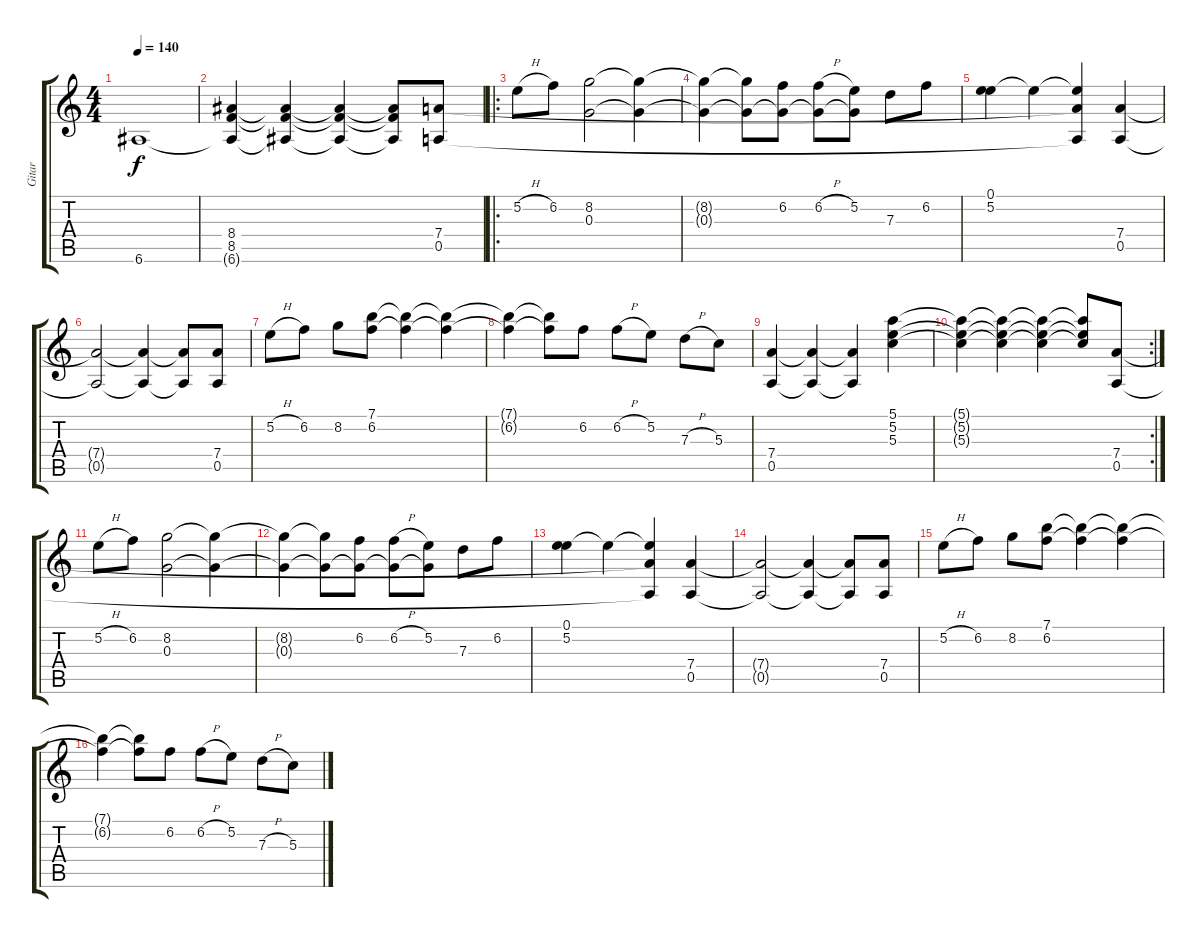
\track ("Gitar" "Gitar") {instrument acousticguitarsteel}
\staff {score tabs}
\tuning (E4 B3 G3 D3 A2 E2) {hide}
\ts (4 4)
\tempo 140
\clef g2
\ks c
6.6{t}.1{dy f} |
(8.4{t} 8.5{t} 6.6{t}).4{instrument acousticguitarsteel} (8.4{t} 8.5{t} 6.6{t}).4 (8.4{t} 8.5{t} 6.6{t}).4 (8.4{t} 8.5{t} 6.6{t}).8 (7.4 0.5).8 |
\ro
5.2{h}.8 6.2.8 (8.2 0.3).2 (8.2{t} 0.3{t}).4 |
(8.2{t} 0.3{t}).4 (8.2{t} 0.3{t}).8 (6.2 0.3{t}).8 (6.2{h} 0.3{t}).8 (5.2 0.3{t}).8 7.3.8 6.2.8 |
(0.1 5.2).4 5.2{t}.4 (5.2{t} 7.4{t} 0.5{t}).4 (7.4 0.5).4 |
(7.4{t} 0.5{t}).2 (7.4{t} 0.5{t}).4 (7.4{t} 0.5{t}).8 (7.4 0.5).8 |
5.2{h}.8 6.2.8 8.2.8 (7.1 6.2).8 (7.1{t} 6.2{t}).4 (7.1{t} 6.2{t}).4 |
(7.1{t} 6.2{t}).4 (7.1{t} 6.2{t}).8 6.2.8 6.2{h}.8 5.2.8 7.3{h}.8 5.3.8 |
(7.4 0.5).4 (7.4{t} 0.5{t}).4 (7.4{t} 0.5{t}).4 (5.1 5.2 5.3).4 |
\rc 2
(5.1{t} 5.2{t} 5.3{t}).4 (5.1{t} 5.2{t} 5.3{t}).4 (5.1{t} 5.2{t} 5.3{t}).4 (5.1{t} 5.2{t} 5.3{t}).8 (7.4 0.5).8 |
5.2{h}.8 6.2.8 (8.2 0.3).2 (8.2{t} 0.3{t}).4 |
(8.2{t} 0.3{t}).4 (8.2{t} 0.3{t}).8 (6.2 0.3{t}).8 (6.2{h} 0.3{t}).8 (5.2 0.3{t}).8 7.3.8 6.2.8 |
(0.1 5.2).4 5.2{t}.4 (5.2{t} 7.4{t} 0.5{t}).4 (7.4 0.5).4 |
(7.4{t} 0.5{t}).2 (7.4{t} 0.5{t}).4 (7.4{t} 0.5{t}).8 (7.4 0.5).8 |
5.2{h}.8 6.2.8 8.2.8 (7.1 6.2).8 (7.1{t} 6.2{t}).4 (7.1{t} 6.2{t}).4 |
(7.1{t} 6.2{t}).4 (7.1{t} 6.2{t}).8 6.2.8 6.2{h}.8 5.2.8 7.3{h}.8 5.3.8
